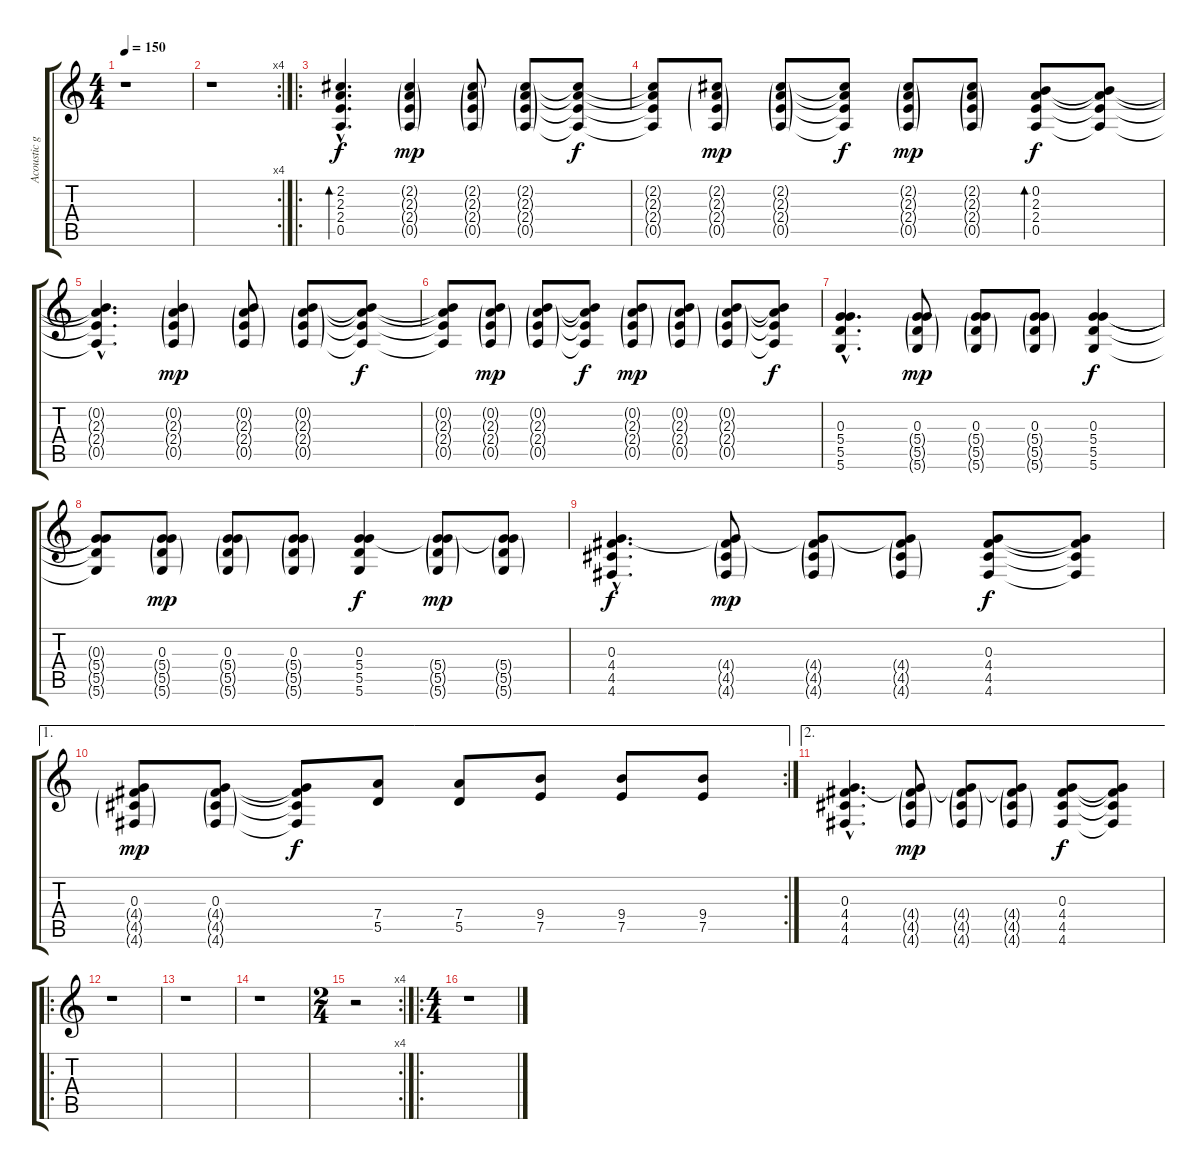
\track ("Acoustic guitar" "Acoustic g") {instrument acousticguitarsteel}
\staff {score tabs}
\tuning (E4 B3 G3 D3 A2 D2) {hide}
\ts (4 4)
\tempo 150
\clef g2
\ks c
r.1{dy f} |
\rc 4
r.1 |
\ro
(2.2{hac} 2.3{hac} 2.4{hac} 0.5{hac}).4{d bd 120} (2.2{g} 2.3{g} 2.4{g} 0.5{g}).4{dy mp} (2.2{g} 2.3{g} 2.4{g} 0.5{g}).8 (2.2{g} 2.3{g} 2.4{g} 0.5{g}).8 (2.2{t} 2.3{t} 2.4{t} 0.5{t}).8{dy f} |
(2.2{t} 2.3{t} 2.4{t} 0.5{t}).8 (2.2{g} 2.3{g} 2.4{g} 0.5{g}).8{dy mp} (2.2{g} 2.3{g} 2.4{g} 0.5{g}).8 (2.2{t} 2.3{t} 2.4{t} 0.5{t}).8{dy f} (2.2{g} 2.3{g} 2.4{g} 0.5{g}).8{dy mp} (2.2{g} 2.3{g} 2.4{g} 0.5{g}).8 (0.2 2.3 2.4 0.5).8{bd 60 dy f} (0.2{t} 2.3{t} 2.4{t} 0.5{t}).8 |
(0.2{hac t} 2.3{hac t} 2.4{hac t} 0.5{hac t}).4{d} (0.2{g} 2.3{g} 2.4{g} 0.5{g}).4{dy mp} (0.2{g} 2.3{g} 2.4{g} 0.5{g}).8 (0.2{g} 2.3{g} 2.4{g} 0.5{g}).8 (0.2{t} 2.3{t} 2.4{t} 0.5{t}).8{dy f} |
(0.2{t} 2.3{t} 2.4{t} 0.5{t}).8 (0.2{g} 2.3{g} 2.4{g} 0.5{g}).8{dy mp} (0.2{g} 2.3{g} 2.4{g} 0.5{g}).8 (0.2{t} 2.3{t} 2.4{t} 0.5{t}).8{dy f} (0.2{g} 2.3{g} 2.4{g} 0.5{g}).8{dy mp} (0.2{g} 2.3{g} 2.4{g} 0.5{g}).8 (0.2{g} 2.3{g} 2.4{g} 0.5{g}).8 (0.2{t} 2.3{t} 2.4{t} 0.5{t}).8{dy f} |
(0.3{hac} 5.4{hac} 5.5{hac} 5.6{hac}).4{d} (0.3 5.4{g} 5.5{g} 5.6{g}).8{dy mp} (0.3 5.4{g} 5.5{g} 5.6{g}).8 (0.3 5.4{g} 5.5{g} 5.6{g}).8 (0.3 5.4 5.5 5.6).4{dy f} |
(0.3{t} 5.4{t} 5.5{t} 5.6{t}).8 (0.3 5.4{g} 5.5{g} 5.6{g}).8{dy mp} (0.3 5.4{g} 5.5{g} 5.6{g}).8 (0.3 5.4{g} 5.5{g} 5.6{g}).8 (0.3 5.4 5.5 5.6).4{dy f} (0.3{t} 5.4{g} 5.5{g} 5.6{g}).8{dy mp} (0.3{t} 5.4{g} 5.5{g} 5.6{g}).8 |
(0.3{hac} 4.4{hac} 4.5{hac} 4.6{hac}).4{d dy f} (0.3{t} 4.4{g} 4.5{g} 4.6{g}).8{dy mp} (0.3{t} 4.4{g} 4.5{g} 4.6{g}).8 (0.3{t} 4.4{g} 4.5{g} 4.6{g}).8 (0.3 4.4 4.5 4.6).8{dy f} (0.3{t} 4.4{t} 4.5{t} 4.6{t}).8 |
\ae 1
\rc 2
(0.3 4.4{g} 4.5{g} 4.6{g}).8{dy mp} (0.3 4.4{g} 4.5{g} 4.6{g}).8 (0.3{t} 4.4{t} 4.5{t} 4.6{t}).8{dy f} (7.4 5.5).8 (7.4 5.5).8 (9.4 7.5).8 (9.4 7.5).8 (9.4 7.5).8 |
\ae 2
(0.3{hac} 4.4{hac} 4.5{hac} 4.6{hac}).4{d} (0.3{t} 4.4{g} 4.5{g} 4.6{g}).8{dy mp} (0.3{t} 4.4{g} 4.5{g} 4.6{g}).8 (0.3{t} 4.4{g} 4.5{g} 4.6{g}).8 (0.3 4.4 4.5 4.6).8{dy f} (0.3{t} 4.4{t} 4.5{t} 4.6{t}).8 |
\ro
r.1 |
r.1 |
r.1 |
\rc 4
\ts (2 4)
r.2 |
\ro
\ts (4 4)
r.1
